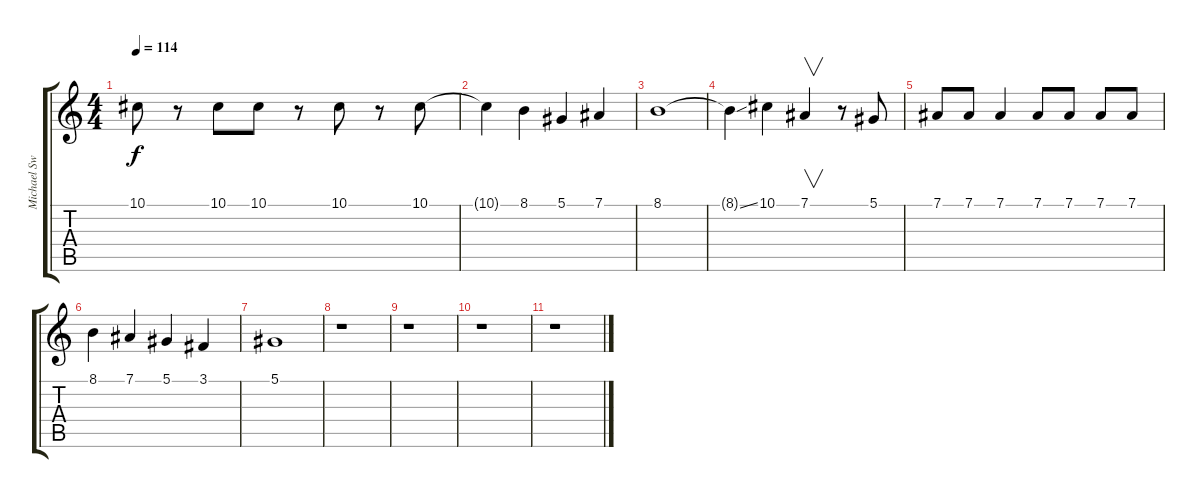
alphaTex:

\track ("Michael Sweet Vocal" "Michael Sw") {instrument voiceoohs}
\staff {score tabs}
\tuning (Eb4 Bb3 Gb3 Db3 Ab2 Eb2) {hide}
\ts (4 4)
\tempo 114
\clef g2
\ks c
10.1.8{dy f} r.8 10.1.8 10.1.8 r.8 10.1.8 r.8 10.1.8 |
10.1{t}.4 8.1.4 5.1.4 7.1.4 |
8.1.1 |
8.1{ss t}.4 10.1.4 7.1.4{v} r.8 5.1.8 |
7.1.8 7.1.8 7.1.4 7.1.8 7.1.8 7.1.8 7.1.8 |
8.1.4 7.1.4 5.1.4 3.1.4 |
5.1.1 |
r.1 |
r.1 |
r.1 |
r.1
